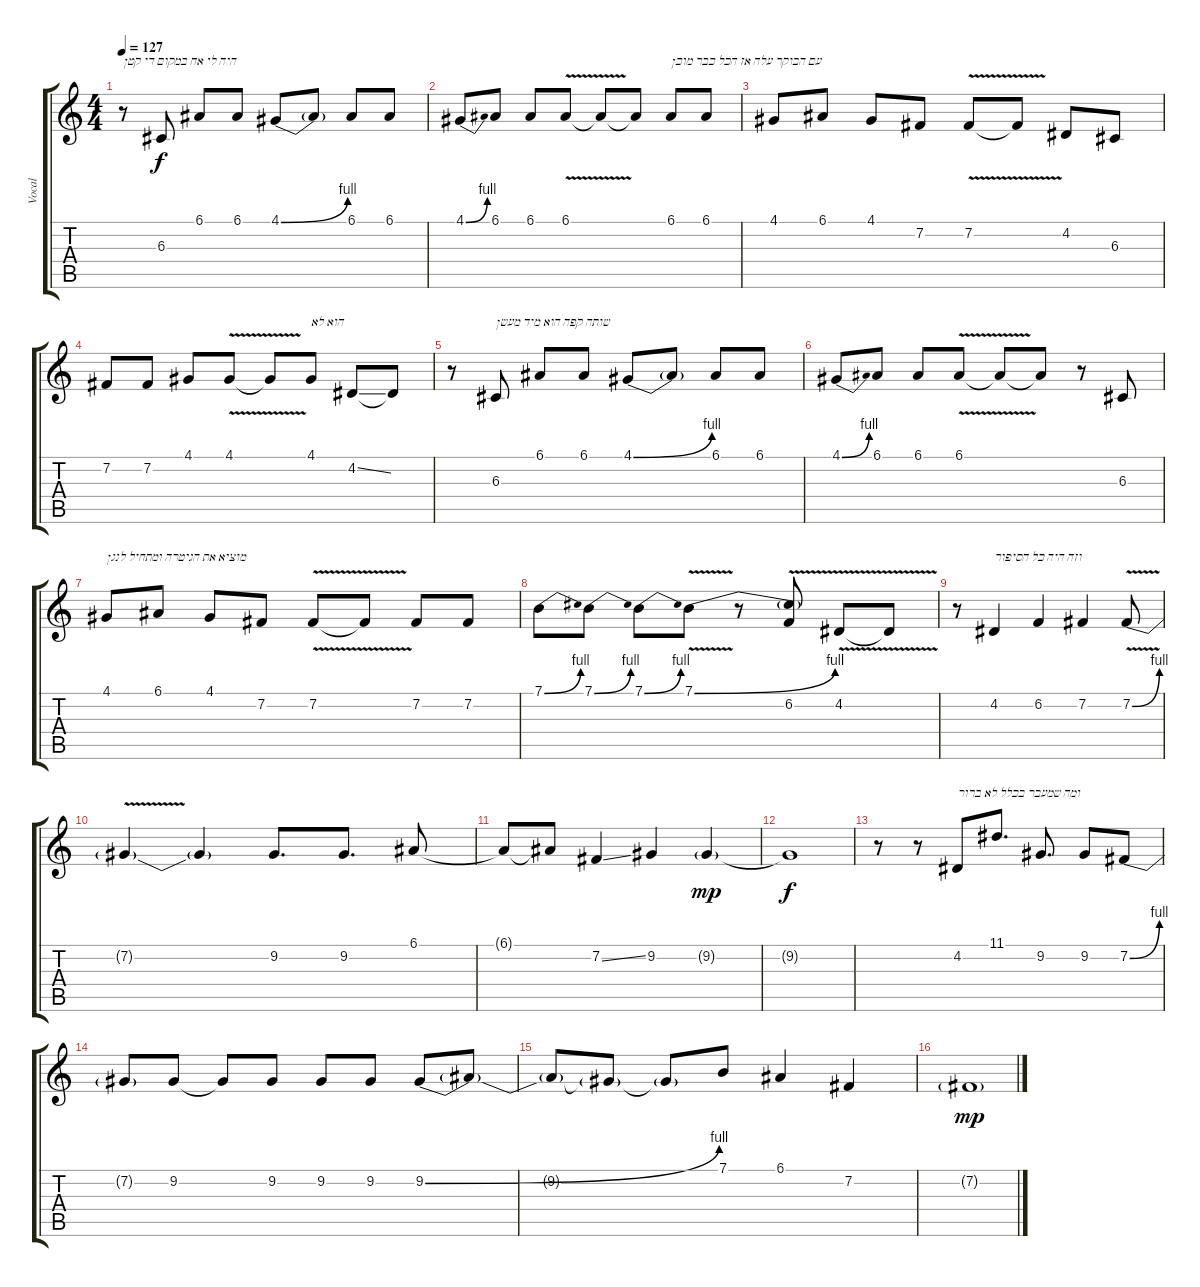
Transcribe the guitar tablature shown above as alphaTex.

\track ("Vocal" "Vocal") {instrument lead6voice}
\staff {score tabs}
\tuning (E4 B3 G3 D3 A2 E2) {hide}
\ts (4 4)
\tempo 127
\clef g2
\ks c
r.8{txt "היה לי אח במקום די קטן" dy mp} 6.3.8{dy f} 6.1.8 6.1.8 4.1{be (bend 0 0 60 4)}.8 4.1{t}.8 6.1.8 6.1.8 |
4.1{be (bend 0 0 60 4)}.8 6.1.8 6.1.8 6.1{v}.8 6.1{t}.8 6.1{t}.8 6.1.8{txt "עם הבוקר עלה אז הכל כבר מוכן"} 6.1.8 |
4.1.8 6.1.8 4.1.8 7.2.8 7.2{v}.8 7.2{t}.8 4.2.8 6.3.8 |
7.2.8 7.2.8 4.1.8 4.1{v}.8 4.1{t}.8 4.1.8{txt "הוא לא"} 4.2{ss}.8 4.2{t}.8 |
r.8 6.3.8{txt "שותה קפה הוא מיד מעשן"} 6.1.8 6.1.8 4.1{be (bend 0 0 60 4)}.8 4.1{t}.8 6.1.8 6.1.8 |
4.1{be (bend 0 0 60 4)}.8 6.1.8 6.1.8 6.1{v}.8 6.1{t}.8 6.1{t}.8 r.8 6.3.8 |
4.1.8{txt "מוציא את הגיטרה ומתחיל לנגן"} 6.1.8 4.1.8 7.2.8 7.2{v}.8 7.2{t}.8 7.2.8 7.2.8 |
7.1{be (bend 0 0 60 4)}.8 7.1{be (bend 0 0 60 4)}.8 7.1{be (bend 0 0 60 4)}.8 7.1{be (bend 0 0 60 4) v}.8 r.8 (7.1{t} 6.2).8 4.2{v}.8 4.2{t}.8 |
r.8 4.2.4{txt "וזה היה כל הסיפור"} 6.2.4 7.2.4 7.2{be (bend 0 0 60 4) v}.8 |
7.2{t}.4 7.2{t}.4 9.2.8{d} 9.2.8{d} 6.1.8 |
6.1{t}.8 6.1{t}.8 7.2{ss}.4 9.2.4 9.2{g}.4{dy mp} |
9.2{t}.1{dy f} |
r.8 r.8 4.2.8{txt "ומה שמעבר בכלל לא ברור"} 11.1.8{d} 9.2.8{d} 9.2.8 7.2{be (bend 0 0 60 4)}.8 |
7.2{t}.8 9.2.8 9.2{t}.8 9.2.8 9.2.8 9.2.8 9.2{be (bend 0 0 60 4)}.8 9.2{t}.8 |
9.2{t}.8 9.2{t}.8 9.2{t}.8 7.1.8 6.1.4 7.2.4 |
7.2{g}.1{dy mp}
